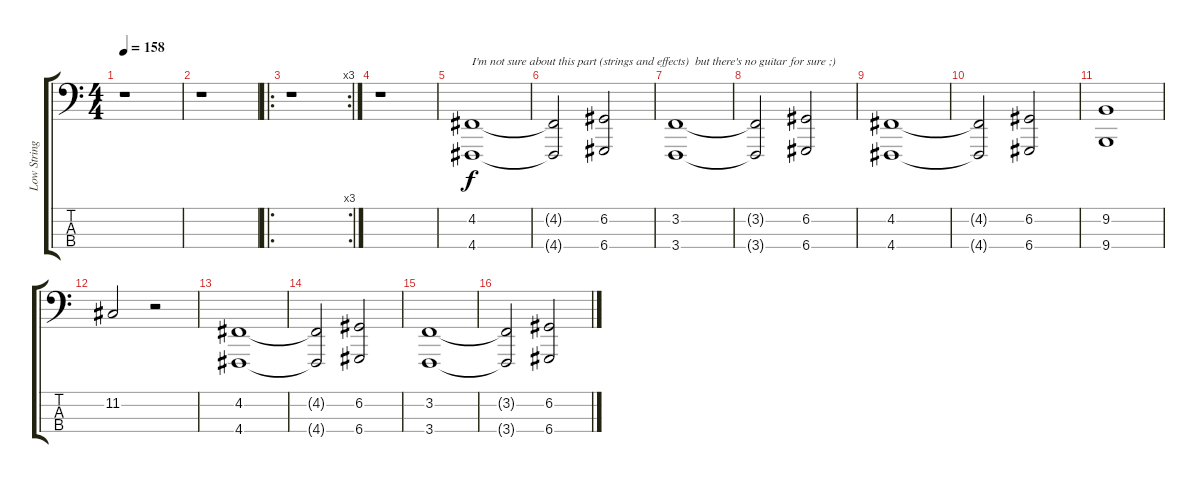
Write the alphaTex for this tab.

\track ("Low Strings ~ Effect" "Low String") {instrument synthstrings1}
\staff {score tabs}
\tuning (G2 D2 A1 D1) {hide}
\ts (4 4)
\tempo 158
\clef f4
\ks c
r.1{dy f} |
r.1 |
\ro
\rc 3
r.1 |
r.1 |
(4.2 4.4).1{txt "I'm not sure about this part (strings and effects)  but there's no guitar for sure ;)"} |
(4.2{t} 4.4{t}).2 (6.2 6.4).2 |
(3.2 3.4).1 |
(3.2{t} 3.4{t}).2 (6.2 6.4).2 |
(4.2 4.4).1 |
(4.2{t} 4.4{t}).2 (6.2 6.4).2 |
(9.2 9.4).1 |
11.2.2 r.2 |
(4.2 4.4).1 |
(4.2{t} 4.4{t}).2 (6.2 6.4).2 |
(3.2 3.4).1 |
(3.2{t} 3.4{t}).2 (6.2 6.4).2
